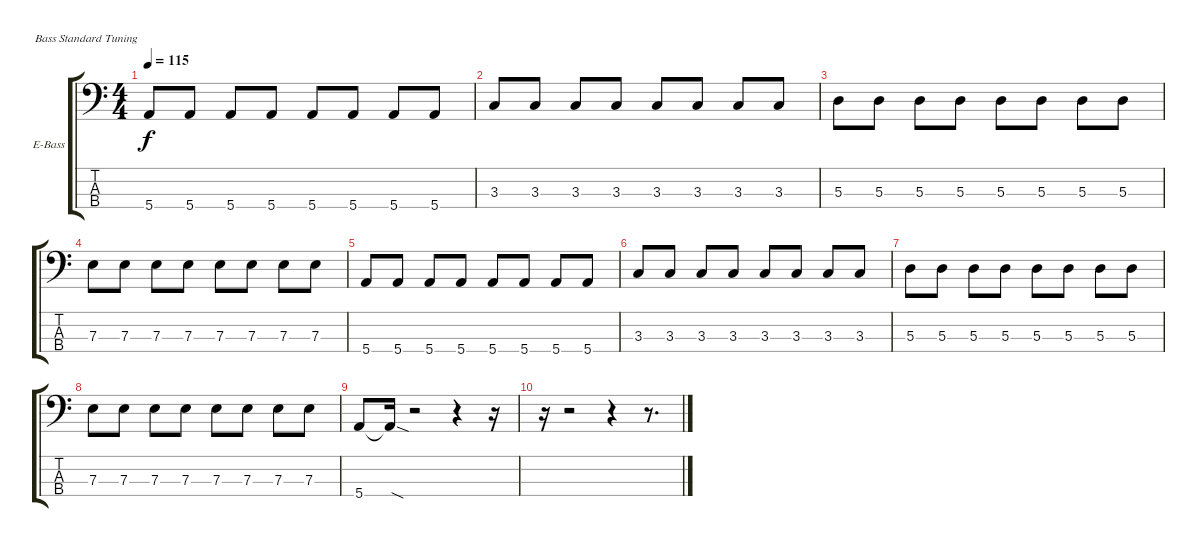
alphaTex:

\bracketExtendMode groupsimilarinstruments
\firstSystemTrackNameOrientation horizontal
\otherSystemsTrackNameOrientation horizontal
\track ("Bass" "E-Bass") {instrument electricbassfinger}
\staff {score tabs}
\tuning (G2 D2 A1 E1)
\ts (4 4)
\tempo 115
\clef f4
\ks c
5.4.8{dy f} 5.4.8 5.4.8 5.4.8 5.4.8 5.4.8 5.4.8 5.4.8 |
3.3.8 3.3.8 3.3.8 3.3.8 3.3.8 3.3.8 3.3.8 3.3.8 |
5.3.8 5.3.8 5.3.8 5.3.8 5.3.8 5.3.8 5.3.8 5.3.8 |
7.3.8 7.3.8 7.3.8 7.3.8 7.3.8 7.3.8 7.3.8 7.3.8 |
5.4.8 5.4.8 5.4.8 5.4.8 5.4.8 5.4.8 5.4.8 5.4.8 |
3.3.8 3.3.8 3.3.8 3.3.8 3.3.8 3.3.8 3.3.8 3.3.8 |
5.3.8 5.3.8 5.3.8 5.3.8 5.3.8 5.3.8 5.3.8 5.3.8 |
7.3.8 7.3.8 7.3.8 7.3.8 7.3.8 7.3.8 7.3.8 7.3.8 |
5.4.8 5.4{sod t}.16 r.2 r.4 r.16 |
r.16 r.2 r.4 r.8{d}
